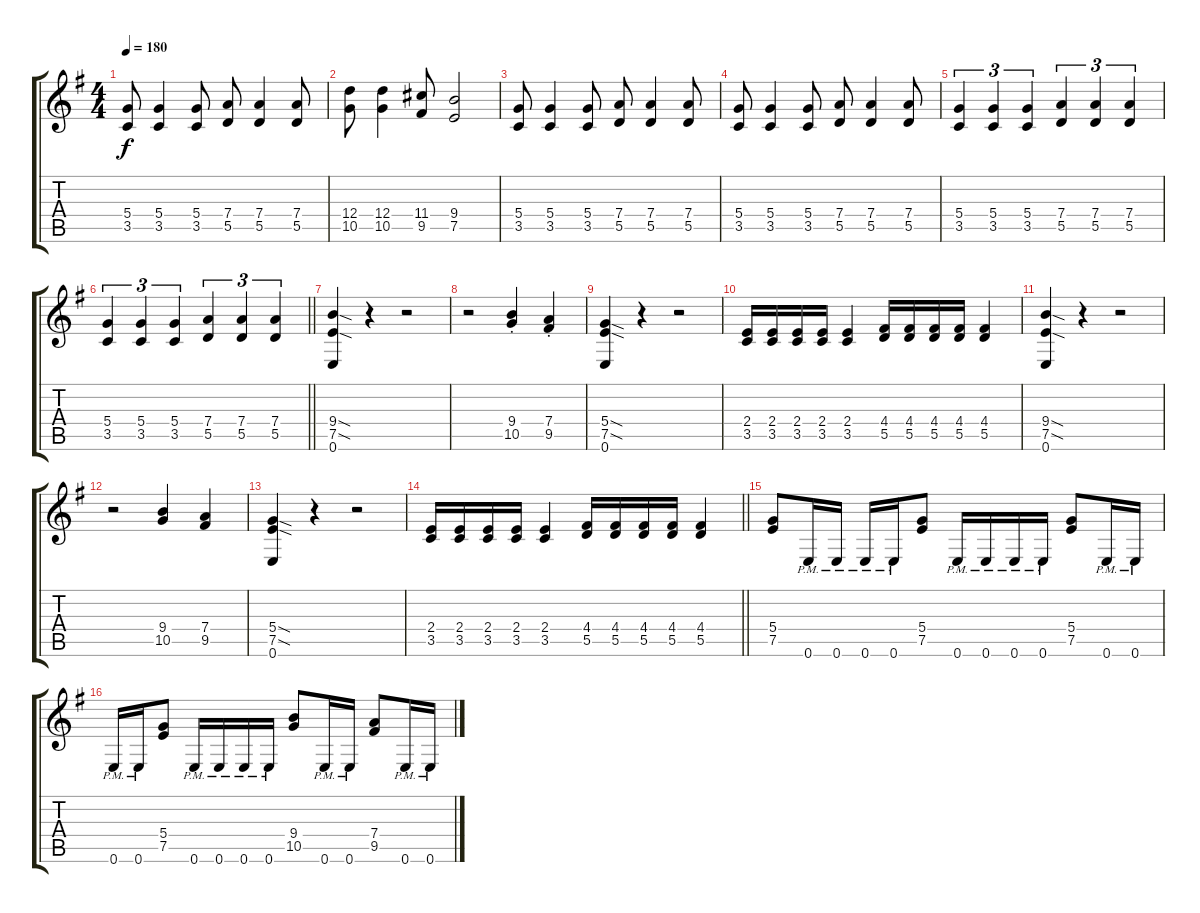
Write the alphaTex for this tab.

\track "" {instrument distortionguitar}
\staff {score tabs}
\tuning (E4 B3 G3 D3 A2 E2) {hide}
\ts (4 4)
\tempo 180
\clef g2
\ks g
(5.4 3.5).8{dy f} (5.4 3.5).4 (5.4 3.5).8 (7.4 5.5).8 (7.4 5.5).4 (7.4 5.5).8 |
(12.4 10.5).8 (12.4 10.5).4 (11.4 9.5).8 (9.4 7.5).2 |
(5.4 3.5).8 (5.4 3.5).4 (5.4 3.5).8 (7.4 5.5).8 (7.4 5.5).4 (7.4 5.5).8 |
(5.4 3.5).8 (5.4 3.5).4 (5.4 3.5).8 (7.4 5.5).8 (7.4 5.5).4 (7.4 5.5).8 |
(5.4 3.5).4{tu (3 2)} (5.4 3.5).4{tu (3 2)} (5.4 3.5).4{tu (3 2)} (7.4 5.5).4{tu (3 2)} (7.4 5.5).4{tu (3 2)} (7.4 5.5).4{tu (3 2)} |
\barLineRight lightlight
(5.4 3.5).4{tu (3 2)} (5.4 3.5).4{tu (3 2)} (5.4 3.5).4{tu (3 2)} (7.4 5.5).4{tu (3 2)} (7.4 5.5).4{tu (3 2)} (7.4 5.5).4{tu (3 2)} |
(9.4{sod} 7.5{sod} 0.6).4 r.4 r.2 |
r.2 (9.4{st} 10.5{st}).4 (7.4{st} 9.5{st}).4 |
(5.4{sod} 7.5{sod} 0.6).4 r.4 r.2 |
(2.4 3.5).16 (2.4 3.5).16 (2.4 3.5).16 (2.4 3.5).16 (2.4 3.5).4 (4.4 5.5).16 (4.4 5.5).16 (4.4 5.5).16 (4.4 5.5).16 (4.4 5.5).4 |
(9.4{sod} 7.5{sod} 0.6).4 r.4 r.2 |
r.2 (9.4 10.5).4 (7.4 9.5).4 |
(5.4{sod} 7.5{sod} 0.6).4 r.4 r.2 |
\barLineRight lightlight
(2.4 3.5).16 (2.4 3.5).16 (2.4 3.5).16 (2.4 3.5).16 (2.4 3.5).4 (4.4 5.5).16 (4.4 5.5).16 (4.4 5.5).16 (4.4 5.5).16 (4.4 5.5).4 |
(5.4 7.5).8 0.6{pm}.16 0.6{pm}.16 0.6{pm}.16 0.6{pm}.16 (5.4 7.5).8 0.6{pm}.16 0.6{pm}.16 0.6{pm}.16 0.6{pm}.16 (5.4 7.5).8 0.6{pm}.16 0.6{pm}.16 |
0.6{pm}.16 0.6{pm}.16 (5.4 7.5).8 0.6{pm}.16 0.6{pm}.16 0.6{pm}.16 0.6{pm}.16 (9.4 10.5).8 0.6{pm}.16 0.6{pm}.16 (7.4 9.5).8 0.6{pm}.16 0.6{pm}.16
